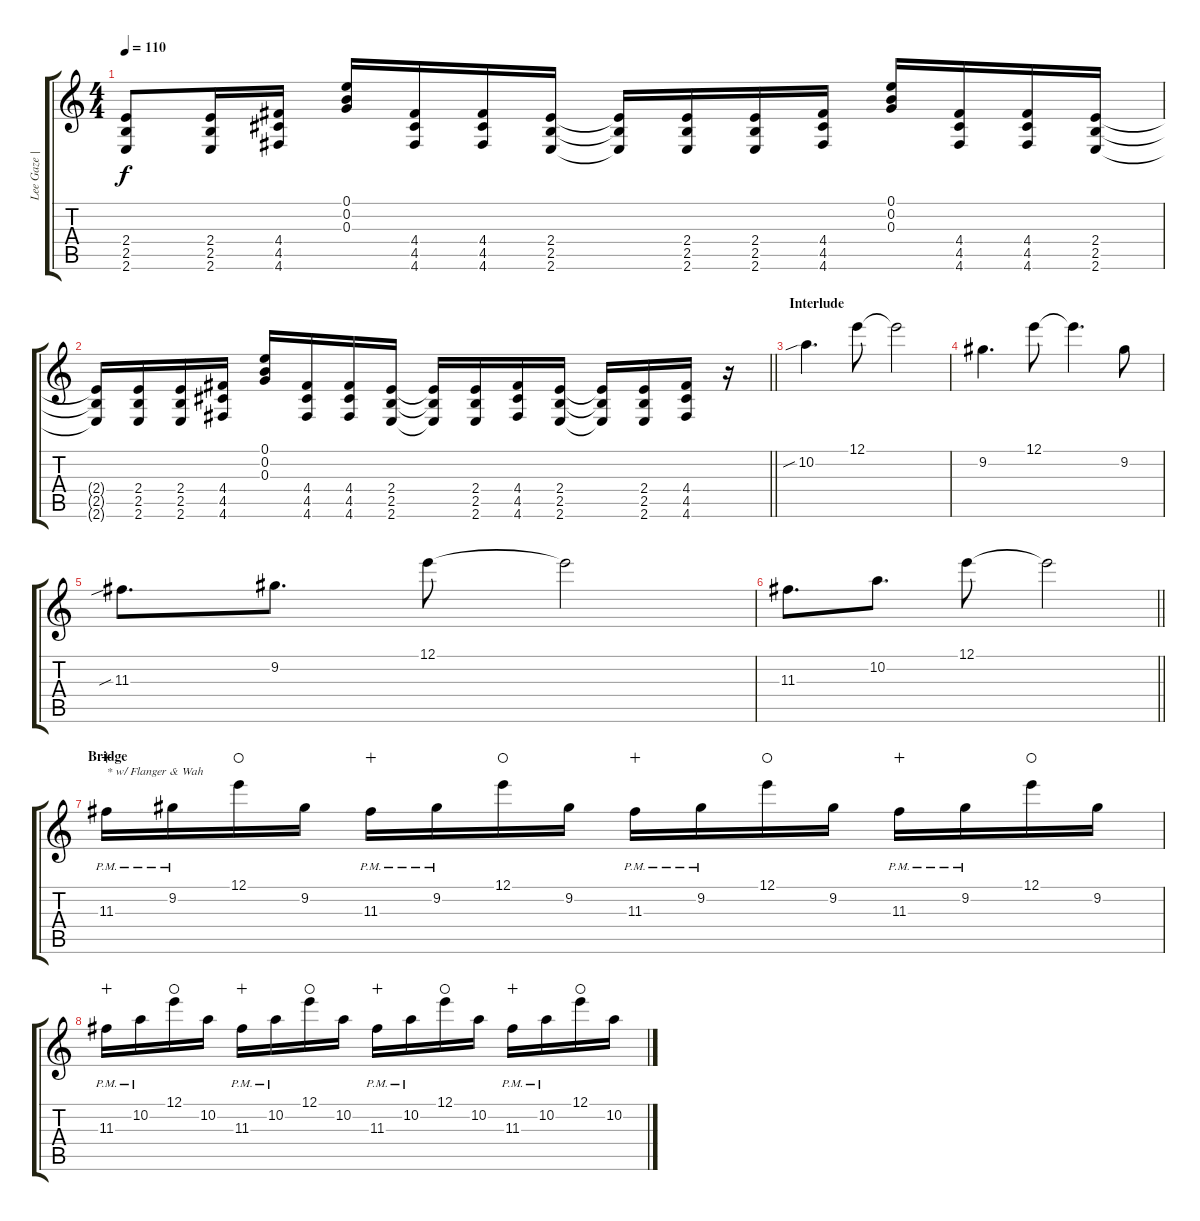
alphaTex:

\track ("Lee Gaze | Lead" "Lee Gaze |") {instrument distortionguitar}
\staff {score tabs}
\tuning (E4 B3 G3 D3 A2 D2) {hide}
\ts (4 4)
\tempo 110
\clef g2
\ks c
(2.4 2.5 2.6).8{dy f} (2.4 2.5 2.6).16 (4.4 4.5 4.6).16 (0.1 0.2 0.3).16 (4.4 4.5 4.6).16 (4.4 4.5 4.6).16 (2.4 2.5 2.6).16 (2.4{t} 2.5{t} 2.6{t}).16 (2.4 2.5 2.6).16 (2.4 2.5 2.6).16 (4.4 4.5 4.6).16 (0.1 0.2 0.3).16 (4.4 4.5 4.6).16 (4.4 4.5 4.6).16 (2.4 2.5 2.6).16 |
\barLineRight lightlight
(2.4{t} 2.5{t} 2.6{t}).16 (2.4 2.5 2.6).16 (2.4 2.5 2.6).16 (4.4 4.5 4.6).16 (0.1 0.2 0.3).16 (4.4 4.5 4.6).16 (4.4 4.5 4.6).16 (2.4 2.5 2.6).16 (2.4{t} 2.5{t} 2.6{t}).16 (2.4 2.5 2.6).16 (4.4 4.5 4.6).16 (2.4 2.5 2.6).16 (2.4{t} 2.5{t} 2.6{t}).16 (2.4 2.5 2.6).16 (4.4 4.5 4.6).16 r.16 |
\section ("" "Interlude")
10.2{sib}.4{d} 12.1.8 12.1{t}.2 |
9.2.4{d} 12.1.8 12.1{t}.4{d} 9.2.8 |
11.3{sib}.8{d} 9.2.8{d} 12.1.8 12.1{t}.2 |
\barLineRight lightlight
11.3.8{d} 10.2.8{d} 12.1.8 12.1{t}.2 |
\section ("" "Bridge")
11.3{pm}.16{txt "* w/ Flanger & Wah" instrument distortionguitar wahc} 9.2{pm}.16 12.1.16{waho} 9.2.16 11.3{pm}.16{wahc} 9.2{pm}.16 12.1.16{waho} 9.2.16 11.3{pm}.16{wahc} 9.2{pm}.16 12.1.16{waho} 9.2.16 11.3{pm}.16{wahc} 9.2{pm}.16 12.1.16{waho} 9.2.16 |
11.3{pm}.16{wahc} 10.2{pm}.16 12.1.16{waho} 10.2.16 11.3{pm}.16{wahc} 10.2{pm}.16 12.1.16{waho} 10.2.16 11.3{pm}.16{wahc} 10.2{pm}.16 12.1.16{waho} 10.2.16 11.3{pm}.16{wahc} 10.2{pm}.16 12.1.16{waho} 10.2.16
